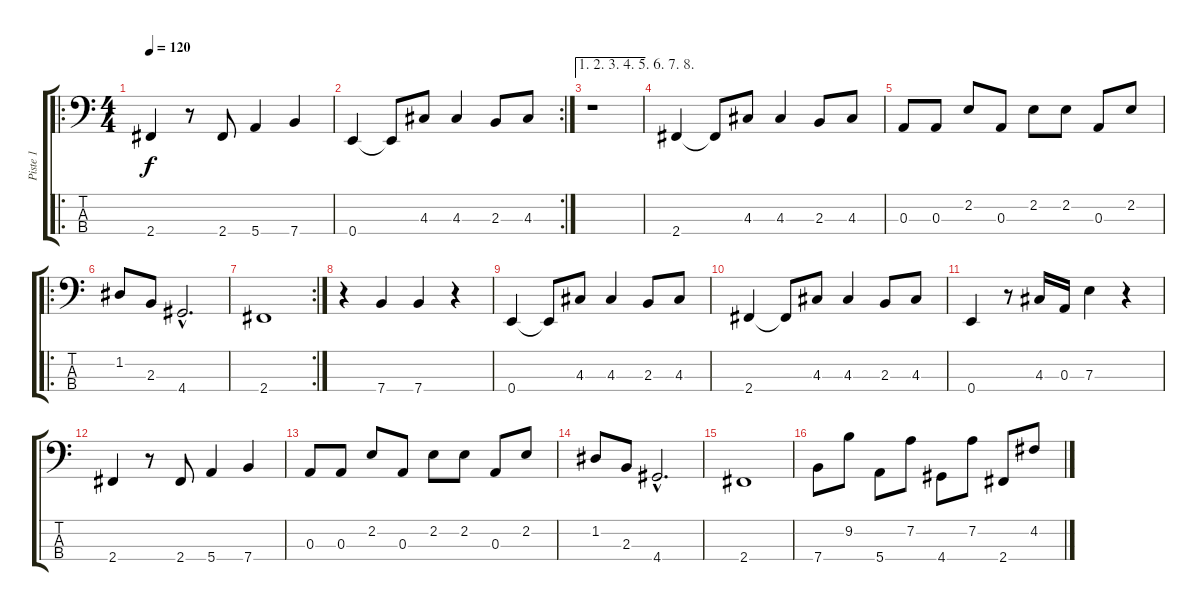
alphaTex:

\track ("Piste 1" "Piste 1") {instrument acousticguitarnylon}
\staff {score tabs}
\tuning (G2 D2 A1 E1) {hide}
\ro
\ts (4 4)
\tempo 120
\clef f4
\ks c
2.4.4{dy f} r.8 2.4.8 5.4.4 7.4.4 |
\rc 2
0.4.4 0.4{t}.8 4.3.8 4.3.4 2.3.8 4.3.8 |
\ae (1 2 3 4 5 6 7 8)
r.1 |
2.4.4 2.4{t}.8 4.3.8 4.3.4 2.3.8 4.3.8 |
0.3.8 0.3.8 2.2.8 0.3.8 2.2.8 2.2.8 0.3.8 2.2.8 |
\ro
1.2.8 2.3.8 4.4{hac}.2{d} |
\rc 2
2.4.1 |
r.4 7.4.4 7.4.4 r.4 |
0.4.4 0.4{t}.8 4.3.8 4.3.4 2.3.8 4.3.8 |
2.4.4 2.4{t}.8 4.3.8 4.3.4 2.3.8 4.3.8 |
0.4.4 r.8 4.3.16 0.3.16 7.3.4 r.4 |
2.4.4 r.8 2.4.8 5.4.4 7.4.4 |
0.3.8 0.3.8 2.2.8 0.3.8 2.2.8 2.2.8 0.3.8 2.2.8 |
1.2.8 2.3.8 4.4{hac}.2{d} |
2.4.1 |
7.4.8 9.2.8 5.4.8 7.2.8 4.4.8 7.2.8 2.4.8 4.2.8
